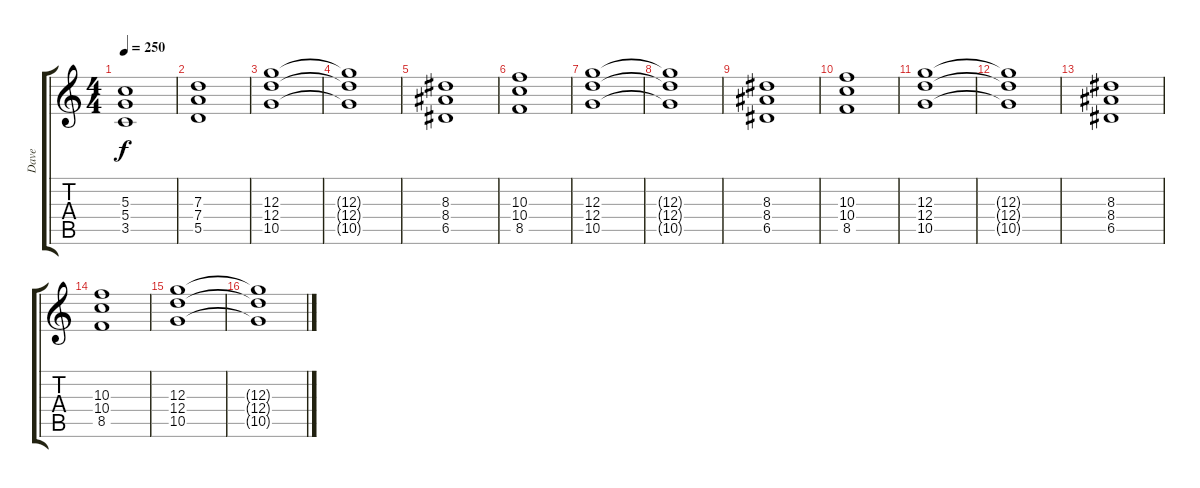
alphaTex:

\track ("Dave" "Dave") {instrument distortionguitar}
\staff {score tabs}
\tuning (E4 B3 G3 D3 A2 E2) {hide}
\ts (4 4)
\tempo 250
\clef g2
\ks c
(5.3 5.4 3.5).1{dy f} |
(7.3 7.4 5.5).1 |
(12.3 12.4 10.5).1 |
(12.3{t} 12.4{t} 10.5{t}).1 |
(8.3 8.4 6.5).1 |
(10.3 10.4 8.5).1 |
(12.3 12.4 10.5).1{volume 12} |
(12.3{t} 12.4{t} 10.5{t}).1 |
(8.3 8.4 6.5).1 |
(10.3 10.4 8.5).1 |
(12.3 12.4 10.5).1 |
(12.3{t} 12.4{t} 10.5{t}).1 |
(8.3 8.4 6.5).1 |
(10.3 10.4 8.5).1 |
(12.3 12.4 10.5).1 |
(12.3{t} 12.4{t} 10.5{t}).1
